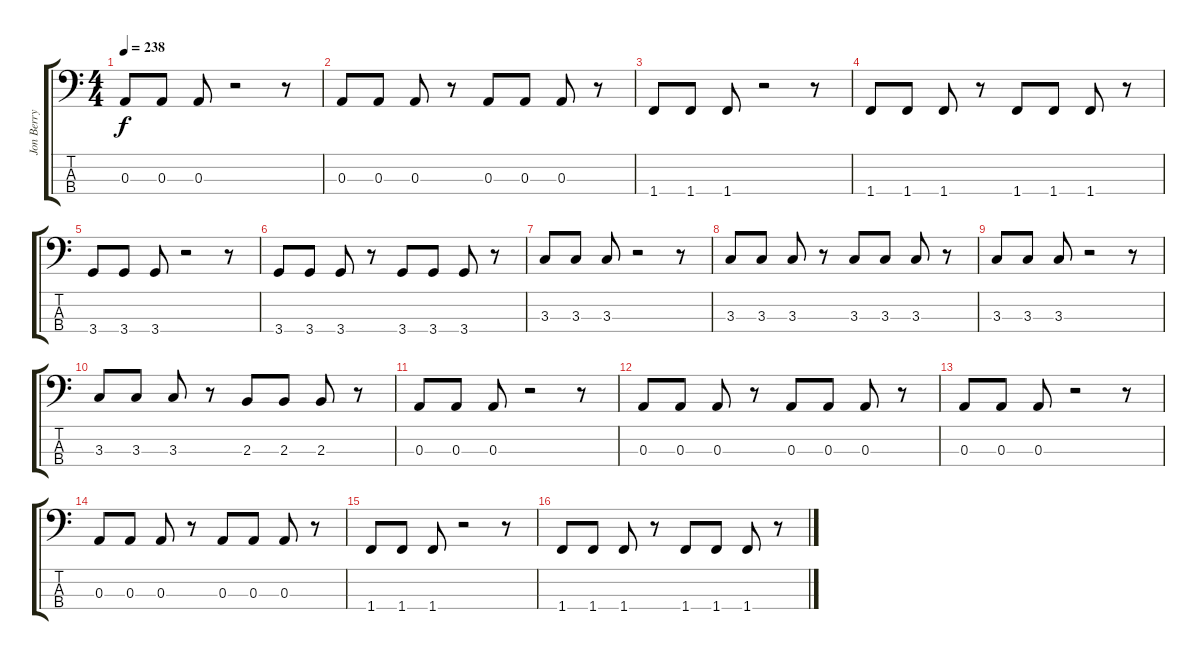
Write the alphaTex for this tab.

\track ("Jon Berry" "Jon Berry") {instrument electricbasspick}
\staff {score tabs}
\tuning (G2 D2 A1 E1) {hide}
\ts (4 4)
\tempo 238
\clef f4
\ks c
0.3.8{dy f} 0.3.8 0.3.8 r.2 r.8 |
0.3.8 0.3.8 0.3.8 r.8 0.3.8 0.3.8 0.3.8 r.8 |
1.4.8 1.4.8 1.4.8 r.2 r.8 |
1.4.8 1.4.8 1.4.8 r.8 1.4.8 1.4.8 1.4.8 r.8 |
3.4.8 3.4.8 3.4.8 r.2 r.8 |
3.4.8 3.4.8 3.4.8 r.8 3.4.8 3.4.8 3.4.8 r.8 |
3.3.8 3.3.8 3.3.8 r.2 r.8 |
3.3.8 3.3.8 3.3.8 r.8 3.3.8 3.3.8 3.3.8 r.8 |
3.3.8 3.3.8 3.3.8 r.2 r.8 |
3.3.8 3.3.8 3.3.8 r.8 2.3.8 2.3.8 2.3.8 r.8 |
0.3.8 0.3.8 0.3.8 r.2 r.8 |
0.3.8 0.3.8 0.3.8 r.8 0.3.8 0.3.8 0.3.8 r.8 |
0.3.8 0.3.8 0.3.8 r.2 r.8 |
0.3.8 0.3.8 0.3.8 r.8 0.3.8 0.3.8 0.3.8 r.8 |
1.4.8 1.4.8 1.4.8 r.2 r.8 |
1.4.8 1.4.8 1.4.8 r.8 1.4.8 1.4.8 1.4.8 r.8
